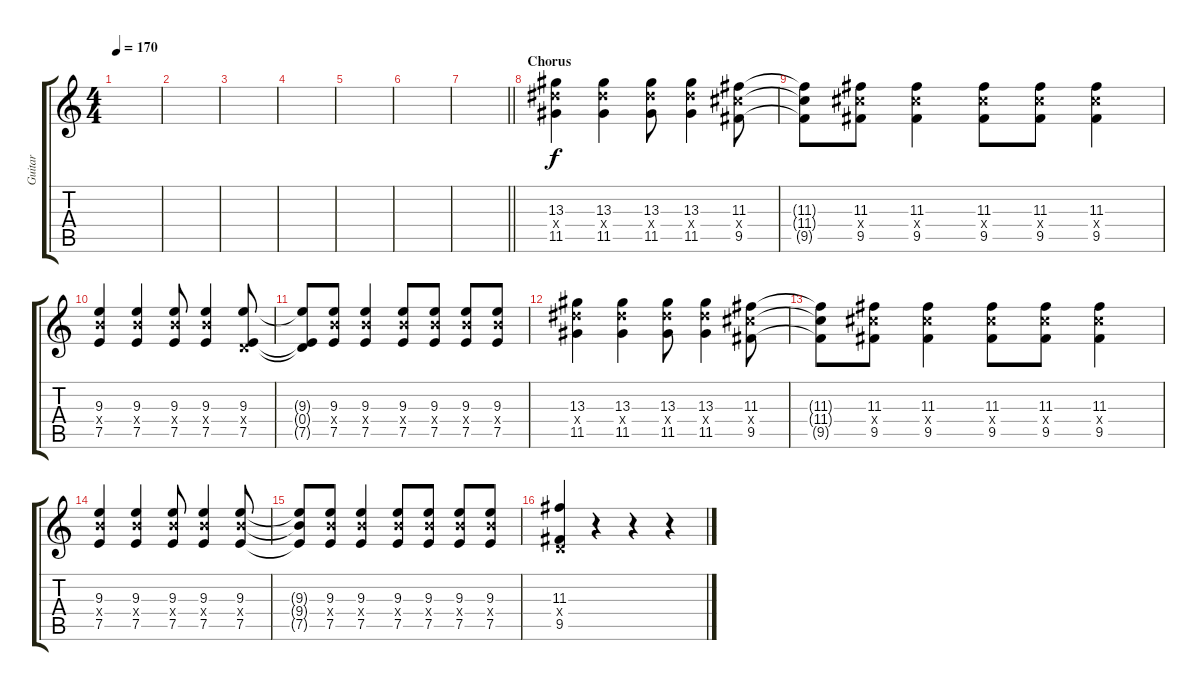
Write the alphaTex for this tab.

\track ("Guitar" "Guitar") {instrument distortionguitar}
\staff {score tabs}
\tuning (E4 B3 G3 D3 A2 E2) {hide}
\ts (4 4)
\tempo 170
\clef g2
\ks c
|
|
|
|
|
|
\barLineRight lightlight
|
\section ("" "Chorus")
(13.3 13.4{x} 11.5).4 (13.3 13.4{x} 11.5).4 (13.3 13.4{x} 11.5).8 (13.3 13.4{x} 11.5).4 (11.3 11.4{x} 9.5).8 |
(11.3{t} 11.4{t} 9.5{t}).8 (11.3 11.4{x} 9.5).8 (11.3 11.4{x} 9.5).4 (11.3 11.4{x} 9.5).8 (11.3 11.4{x} 9.5).8 (11.3 11.4{x} 9.5).4 |
(9.3 9.4{x} 7.5).4 (9.3 9.4{x} 7.5).4 (9.3 9.4{x} 7.5).8 (9.3 9.4{x} 7.5).4 (9.3 0.4{x} 7.5).8 |
(9.3{t} 0.4{t} 7.5{t}).8 (9.3 9.4{x} 7.5).8 (9.3 9.4{x} 7.5).4 (9.3 9.4{x} 7.5).8 (9.3 9.4{x} 7.5).8 (9.3 9.4{x} 7.5).8 (9.3 9.4{x} 7.5).8 |
(13.3 13.4{x} 11.5).4 (13.3 13.4{x} 11.5).4 (13.3 13.4{x} 11.5).8 (13.3 13.4{x} 11.5).4 (11.3 11.4{x} 9.5).8 |
(11.3{t} 11.4{t} 9.5{t}).8 (11.3 11.4{x} 9.5).8 (11.3 11.4{x} 9.5).4 (11.3 11.4{x} 9.5).8 (11.3 11.4{x} 9.5).8 (11.3 11.4{x} 9.5).4 |
(9.3 9.4{x} 7.5).4 (9.3 9.4{x} 7.5).4 (9.3 9.4{x} 7.5).8 (9.3 9.4{x} 7.5).4 (9.3 9.4{x} 7.5).8 |
(9.3{t} 9.4{t} 7.5{t}).8 (9.3 9.4{x} 7.5).8 (9.3 9.4{x} 7.5).4 (9.3 9.4{x} 7.5).8 (9.3 9.4{x} 7.5).8 (9.3 9.4{x} 7.5).8 (9.3 9.4{x} 7.5).8 |
(11.3 0.4{x} 9.5).4 r.4 r.4 r.4
